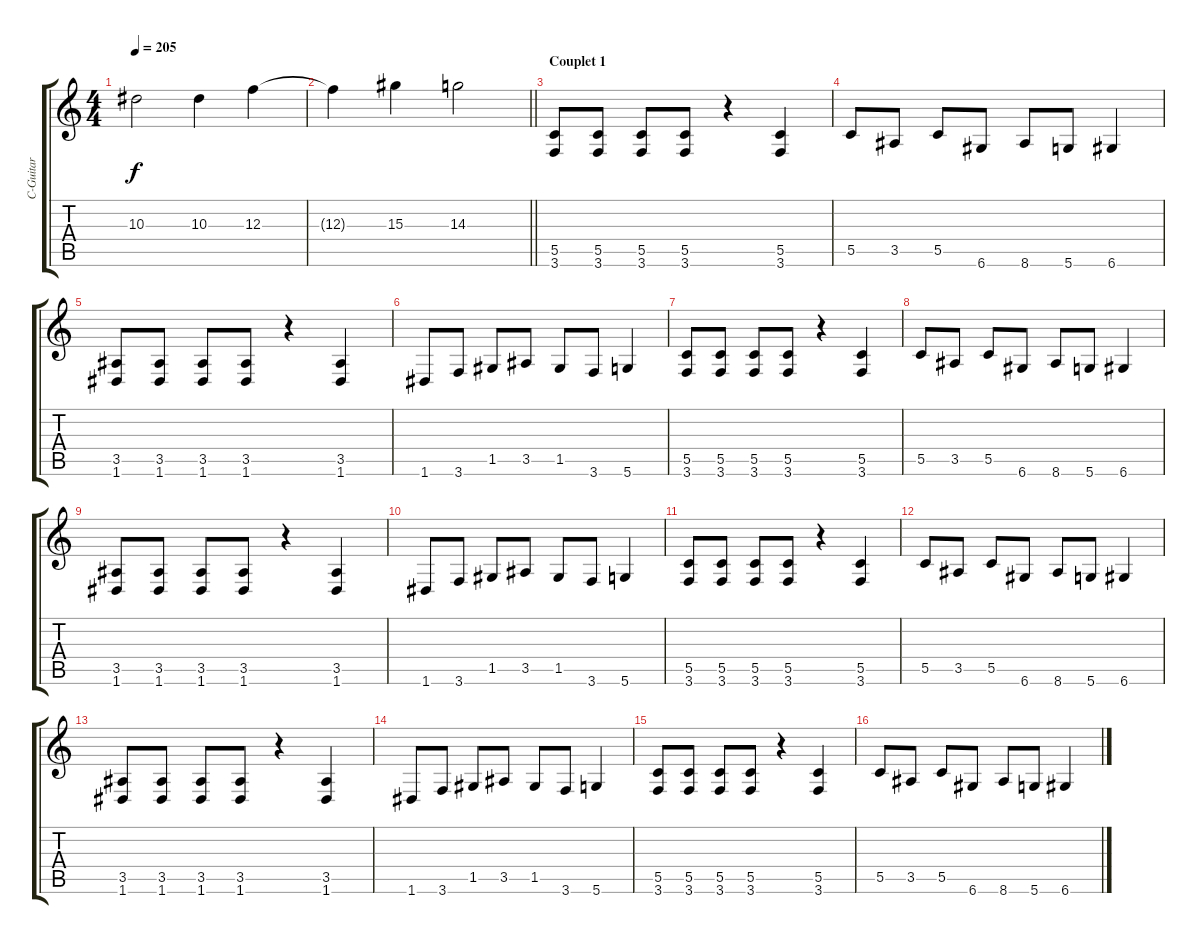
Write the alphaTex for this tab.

\track ("C-Guitar" "C-Guitar") {instrument distortionguitar}
\staff {score tabs}
\tuning (D4 A3 F3 C3 G2 D2) {hide}
\ts (4 4)
\tempo 205
\clef g2
\ks c
10.3.2{dy f} 10.3.4 12.3.4 |
\barLineRight lightlight
12.3{t}.4 15.3.4 14.3.2 |
\section ("" "Couplet 1")
(5.5 3.6).8 (5.5 3.6).8 (5.5 3.6).8 (5.5 3.6).8 r.4 (5.5 3.6).4 |
5.5.8 3.5.8 5.5.8 6.6.8 8.6.8 5.6.8 6.6.4 |
(3.5 1.6).8 (3.5 1.6).8 (3.5 1.6).8 (3.5 1.6).8 r.4 (3.5 1.6).4 |
1.6.8 3.6.8 1.5.8 3.5.8 1.5.8 3.6.8 5.6.4 |
(5.5 3.6).8 (5.5 3.6).8 (5.5 3.6).8 (5.5 3.6).8 r.4 (5.5 3.6).4 |
5.5.8 3.5.8 5.5.8 6.6.8 8.6.8 5.6.8 6.6.4 |
(3.5 1.6).8 (3.5 1.6).8 (3.5 1.6).8 (3.5 1.6).8 r.4 (3.5 1.6).4 |
1.6.8 3.6.8 1.5.8 3.5.8 1.5.8 3.6.8 5.6.4 |
(5.5 3.6).8 (5.5 3.6).8 (5.5 3.6).8 (5.5 3.6).8 r.4 (5.5 3.6).4 |
5.5.8 3.5.8 5.5.8 6.6.8 8.6.8 5.6.8 6.6.4 |
(3.5 1.6).8 (3.5 1.6).8 (3.5 1.6).8 (3.5 1.6).8 r.4 (3.5 1.6).4 |
1.6.8 3.6.8 1.5.8 3.5.8 1.5.8 3.6.8 5.6.4 |
(5.5 3.6).8 (5.5 3.6).8 (5.5 3.6).8 (5.5 3.6).8 r.4 (5.5 3.6).4 |
5.5.8 3.5.8 5.5.8 6.6.8 8.6.8 5.6.8 6.6.4
